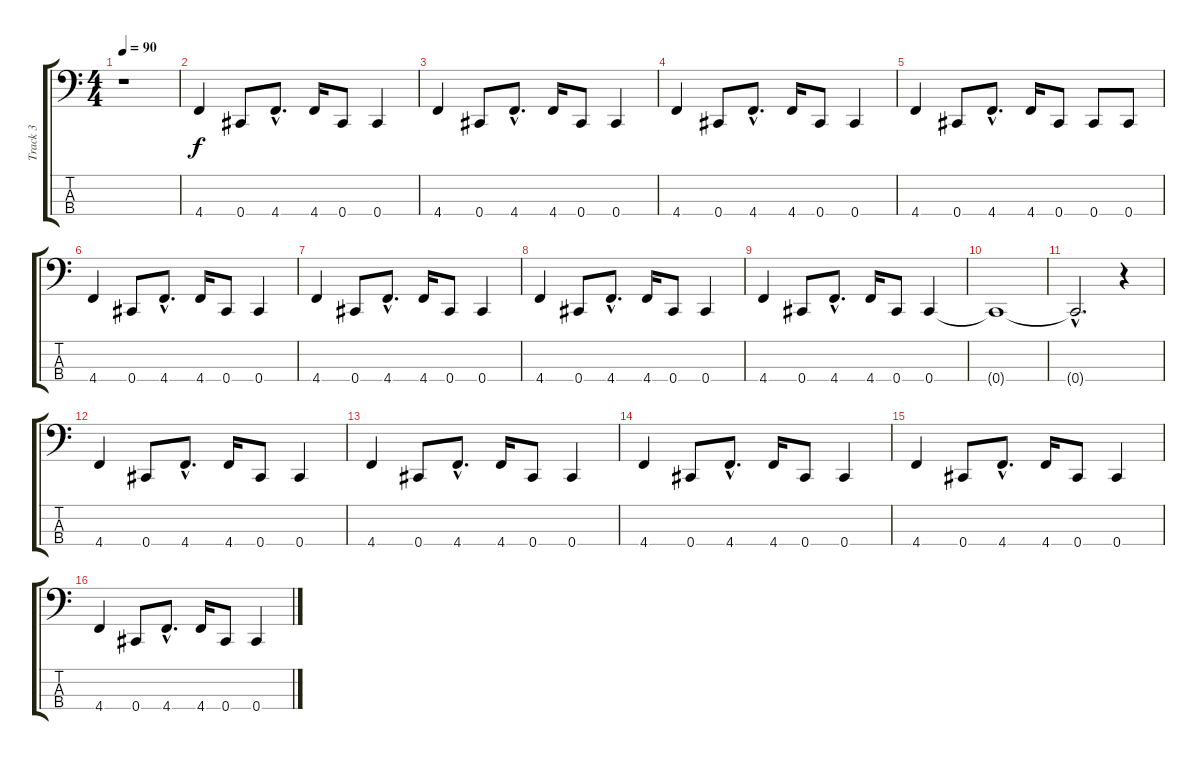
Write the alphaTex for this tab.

\track ("Track 3" "Track 3") {instrument electricbasspick}
\staff {score tabs}
\tuning (Gb2 Db2 Ab1 Db1) {hide}
\ts (4 4)
\tempo 90
\clef f4
\ks c
r.1{dy f instrument electricbasspick} |
4.4.4 0.4.8 4.4{hac}.8{d} 4.4.16 0.4.8 0.4.4 |
4.4.4 0.4.8 4.4{hac}.8{d} 4.4.16 0.4.8 0.4.4 |
4.4.4 0.4.8 4.4{hac}.8{d} 4.4.16 0.4.8 0.4.4 |
4.4.4 0.4.8 4.4{hac}.8{d} 4.4.16 0.4.8 0.4.8 0.4.8 |
4.4.4 0.4.8 4.4{hac}.8{d} 4.4.16 0.4.8 0.4.4 |
4.4.4 0.4.8 4.4{hac}.8{d} 4.4.16 0.4.8 0.4.4 |
4.4.4 0.4.8 4.4{hac}.8{d} 4.4.16 0.4.8 0.4.4 |
4.4.4 0.4.8 4.4{hac}.8{d} 4.4.16 0.4.8 0.4.4 |
0.4{t}.1 |
0.4{hac t}.2{d} r.4 |
4.4.4 0.4.8 4.4{hac}.8{d} 4.4.16 0.4.8 0.4.4 |
4.4.4 0.4.8 4.4{hac}.8{d} 4.4.16 0.4.8 0.4.4 |
4.4.4 0.4.8 4.4{hac}.8{d} 4.4.16 0.4.8 0.4.4 |
4.4.4 0.4.8 4.4{hac}.8{d} 4.4.16 0.4.8 0.4.4 |
4.4.4 0.4.8 4.4{hac}.8{d} 4.4.16 0.4.8 0.4.4
